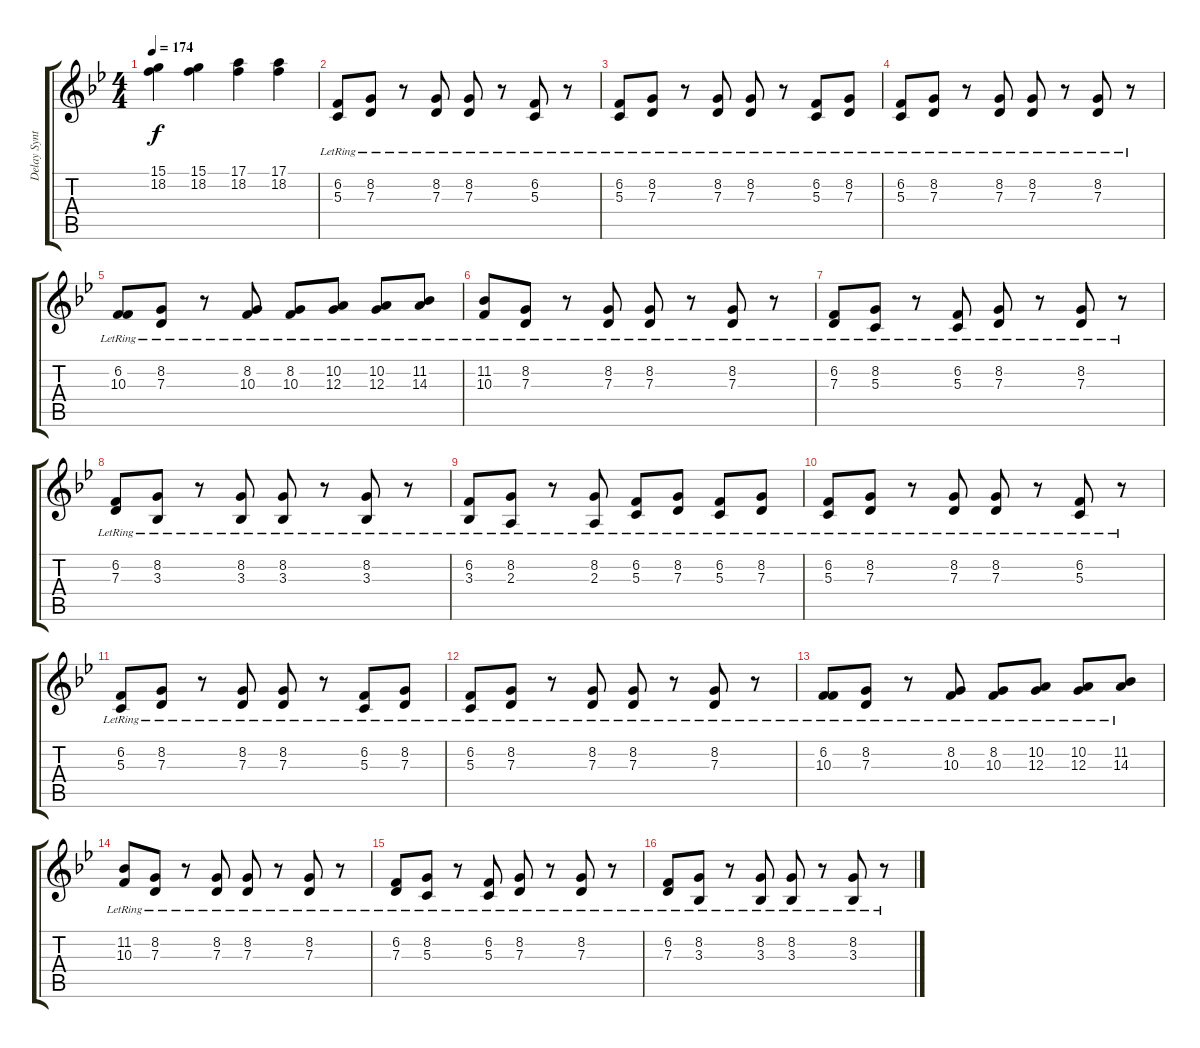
\track ("Delay Synth" "Delay Synt") {instrument electricpiano1}
\staff {score tabs}
\tuning (E4 B3 G3 D3 A2 E2) {hide}
\ts (4 4)
\tempo 174
\clef g2
\ks gminor
(15.1 18.2).4{dy f} (15.1 18.2).4 (17.1 18.2).4 (17.1 18.2).4 |
(6.2{lr} 5.3{lr}).8 (8.2{lr} 7.3{lr}).8 r.8 (8.2{lr} 7.3{lr}).8 (8.2{lr} 7.3{lr}).8 r.8 (6.2{lr} 5.3{lr}).8 r.8 |
(6.2{lr} 5.3{lr}).8 (8.2{lr} 7.3{lr}).8 r.8 (8.2{lr} 7.3{lr}).8 (8.2{lr} 7.3{lr}).8 r.8 (6.2{lr} 5.3{lr}).8 (8.2{lr} 7.3{lr}).8 |
(6.2{lr} 5.3{lr}).8 (8.2{lr} 7.3{lr}).8 r.8 (8.2{lr} 7.3{lr}).8 (8.2{lr} 7.3{lr}).8 r.8 (8.2{lr} 7.3{lr}).8 r.8 |
(6.2{lr} 10.3{lr}).8 (8.2{lr} 7.3{lr}).8 r.8 (8.2{lr} 10.3{lr}).8 (8.2{lr} 10.3{lr}).8 (10.2{lr} 12.3{lr}).8 (10.2{lr} 12.3{lr}).8 (11.2{lr} 14.3{lr}).8 |
(11.2{lr} 10.3{lr}).8 (8.2{lr} 7.3{lr}).8 r.8 (8.2{lr} 7.3{lr}).8 (8.2{lr} 7.3{lr}).8 r.8 (8.2{lr} 7.3{lr}).8 r.8 |
(6.2{lr} 7.3{lr}).8 (8.2{lr} 5.3{lr}).8 r.8 (6.2{lr} 5.3{lr}).8 (8.2{lr} 7.3{lr}).8 r.8 (8.2{lr} 7.3{lr}).8 r.8 |
(6.2{lr} 7.3{lr}).8 (8.2{lr} 3.3{lr}).8 r.8 (8.2{lr} 3.3{lr}).8 (8.2{lr} 3.3{lr}).8 r.8 (8.2{lr} 3.3{lr}).8 r.8 |
(6.2{lr} 3.3{lr}).8 (8.2{lr} 2.3{lr}).8 r.8 (8.2{lr} 2.3{lr}).8 (6.2{lr} 5.3{lr}).8 (8.2{lr} 7.3{lr}).8 (6.2{lr} 5.3{lr}).8 (8.2{lr} 7.3{lr}).8 |
(6.2{lr} 5.3{lr}).8 (8.2{lr} 7.3{lr}).8 r.8 (8.2{lr} 7.3{lr}).8 (8.2{lr} 7.3{lr}).8 r.8 (6.2{lr} 5.3{lr}).8 r.8 |
(6.2{lr} 5.3{lr}).8 (8.2{lr} 7.3{lr}).8 r.8 (8.2{lr} 7.3{lr}).8 (8.2{lr} 7.3{lr}).8 r.8 (6.2{lr} 5.3{lr}).8 (8.2{lr} 7.3{lr}).8 |
(6.2{lr} 5.3{lr}).8 (8.2{lr} 7.3{lr}).8 r.8 (8.2{lr} 7.3{lr}).8 (8.2{lr} 7.3{lr}).8 r.8 (8.2{lr} 7.3{lr}).8 r.8 |
(6.2{lr} 10.3{lr}).8 (8.2{lr} 7.3{lr}).8 r.8 (8.2{lr} 10.3{lr}).8 (8.2{lr} 10.3{lr}).8 (10.2{lr} 12.3{lr}).8 (10.2{lr} 12.3{lr}).8 (11.2{lr} 14.3{lr}).8 |
(11.2{lr} 10.3{lr}).8 (8.2{lr} 7.3{lr}).8 r.8 (8.2{lr} 7.3{lr}).8 (8.2{lr} 7.3{lr}).8 r.8 (8.2{lr} 7.3{lr}).8 r.8 |
(6.2{lr} 7.3{lr}).8 (8.2{lr} 5.3{lr}).8 r.8 (6.2{lr} 5.3{lr}).8 (8.2{lr} 7.3{lr}).8 r.8 (8.2{lr} 7.3{lr}).8 r.8 |
(6.2{lr} 7.3{lr}).8 (8.2{lr} 3.3{lr}).8 r.8 (8.2{lr} 3.3{lr}).8 (8.2{lr} 3.3{lr}).8 r.8 (8.2{lr} 3.3{lr}).8 r.8
